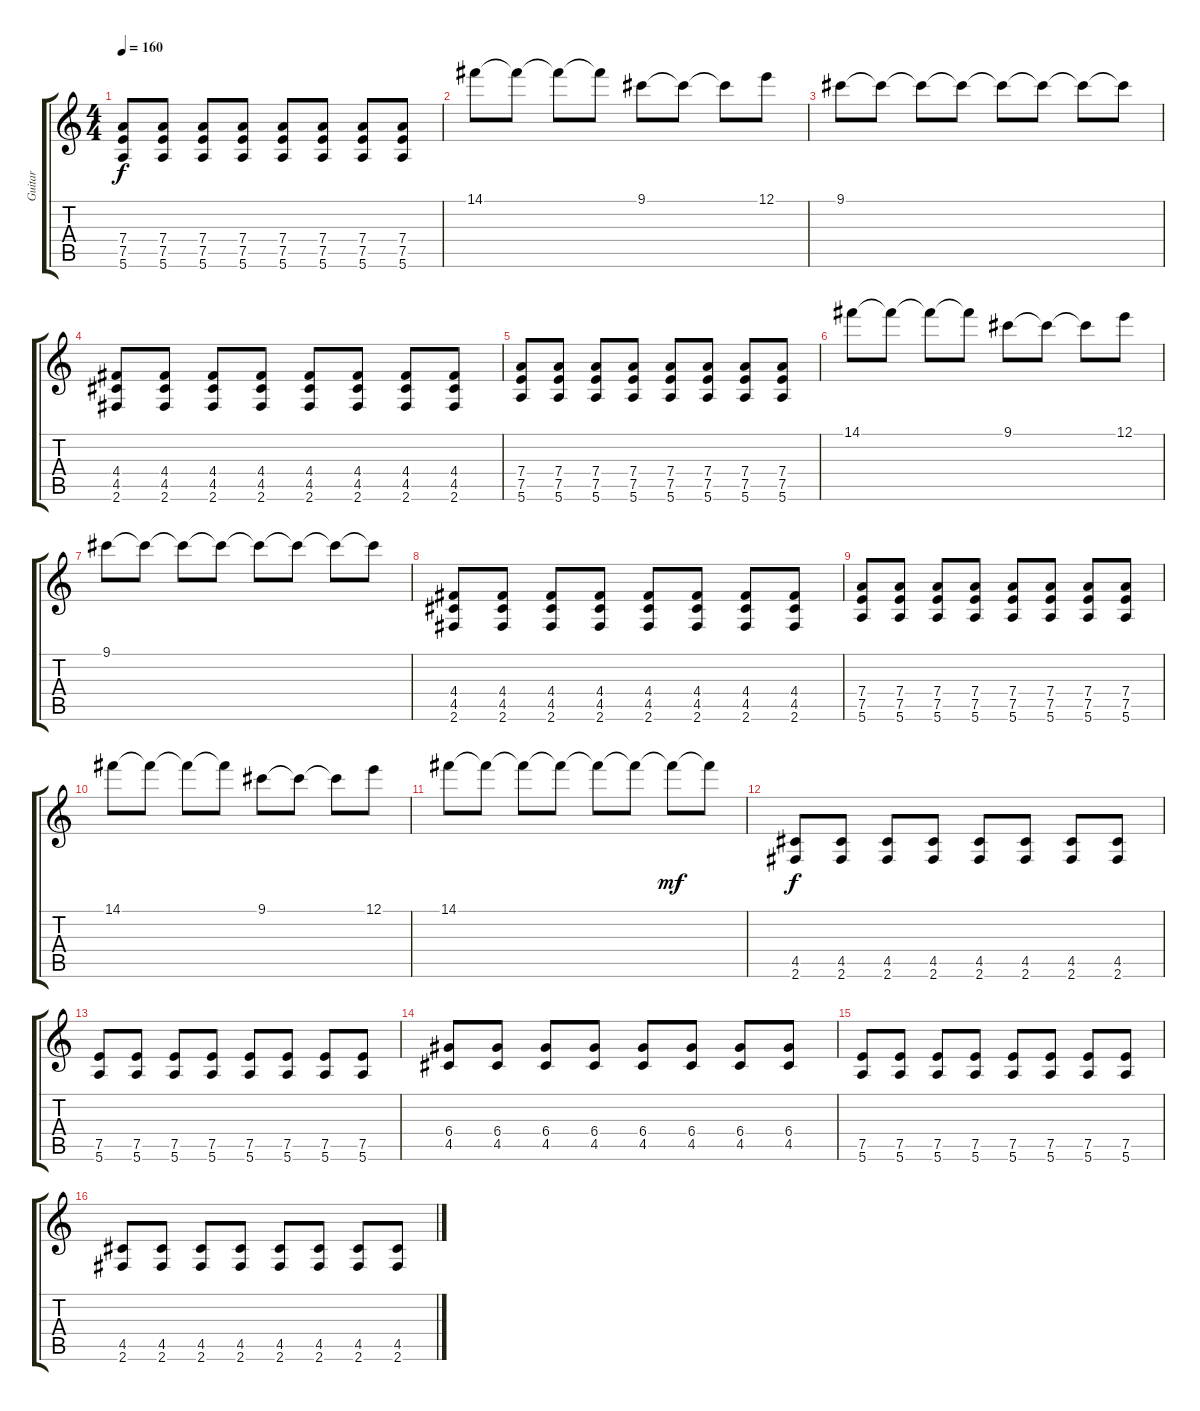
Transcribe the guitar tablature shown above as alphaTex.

\track ("Guitar" "Guitar") {instrument overdrivenguitar}
\staff {score tabs}
\tuning (E4 B3 G3 D3 A2 E2) {hide}
\ts (4 4)
\tempo 160
\clef g2
\ks c
(7.4 7.5 5.6).8{dy f} (7.4 7.5 5.6).8 (7.4 7.5 5.6).8 (7.4 7.5 5.6).8 (7.4 7.5 5.6).8 (7.4 7.5 5.6).8 (7.4 7.5 5.6).8 (7.4 7.5 5.6).8 |
14.1.8 14.1{t}.8 14.1{t}.8 14.1{t}.8 9.1.8 9.1{t}.8 9.1{t}.8 12.1.8 |
9.1.8 9.1{t}.8 9.1{t}.8 9.1{t}.8 9.1{t}.8 9.1{t}.8 9.1{t}.8 9.1{t}.8 |
(4.4 4.5 2.6).8 (4.4 4.5 2.6).8 (4.4 4.5 2.6).8 (4.4 4.5 2.6).8 (4.4 4.5 2.6).8 (4.4 4.5 2.6).8 (4.4 4.5 2.6).8 (4.4 4.5 2.6).8 |
(7.4 7.5 5.6).8 (7.4 7.5 5.6).8 (7.4 7.5 5.6).8 (7.4 7.5 5.6).8 (7.4 7.5 5.6).8 (7.4 7.5 5.6).8 (7.4 7.5 5.6).8 (7.4 7.5 5.6).8 |
14.1.8 14.1{t}.8 14.1{t}.8 14.1{t}.8 9.1.8 9.1{t}.8 9.1{t}.8 12.1.8 |
9.1.8 9.1{t}.8 9.1{t}.8 9.1{t}.8 9.1{t}.8 9.1{t}.8 9.1{t}.8 9.1{t}.8 |
(4.4 4.5 2.6).8 (4.4 4.5 2.6).8 (4.4 4.5 2.6).8 (4.4 4.5 2.6).8 (4.4 4.5 2.6).8 (4.4 4.5 2.6).8 (4.4 4.5 2.6).8 (4.4 4.5 2.6).8 |
(7.4 7.5 5.6).8 (7.4 7.5 5.6).8 (7.4 7.5 5.6).8 (7.4 7.5 5.6).8 (7.4 7.5 5.6).8 (7.4 7.5 5.6).8 (7.4 7.5 5.6).8 (7.4 7.5 5.6).8 |
14.1.8 14.1{t}.8 14.1{t}.8 14.1{t}.8 9.1.8 9.1{t}.8 9.1{t}.8 12.1.8 |
14.1.8 14.1{t}.8 14.1{t}.8 14.1{t}.8 14.1{t}.8 14.1{t}.8 14.1{t}.8{dy mf} 14.1{t}.8 |
(4.5 2.6).8{dy f} (4.5 2.6).8 (4.5 2.6).8 (4.5 2.6).8 (4.5 2.6).8 (4.5 2.6).8 (4.5 2.6).8 (4.5 2.6).8 |
(7.5 5.6).8 (7.5 5.6).8 (7.5 5.6).8 (7.5 5.6).8 (7.5 5.6).8 (7.5 5.6).8 (7.5 5.6).8 (7.5 5.6).8 |
(6.4 4.5).8 (6.4 4.5).8 (6.4 4.5).8 (6.4 4.5).8 (6.4 4.5).8 (6.4 4.5).8 (6.4 4.5).8 (6.4 4.5).8 |
(7.5 5.6).8 (7.5 5.6).8 (7.5 5.6).8 (7.5 5.6).8 (7.5 5.6).8 (7.5 5.6).8 (7.5 5.6).8 (7.5 5.6).8 |
(4.5 2.6).8 (4.5 2.6).8 (4.5 2.6).8 (4.5 2.6).8 (4.5 2.6).8 (4.5 2.6).8 (4.5 2.6).8 (4.5 2.6).8
